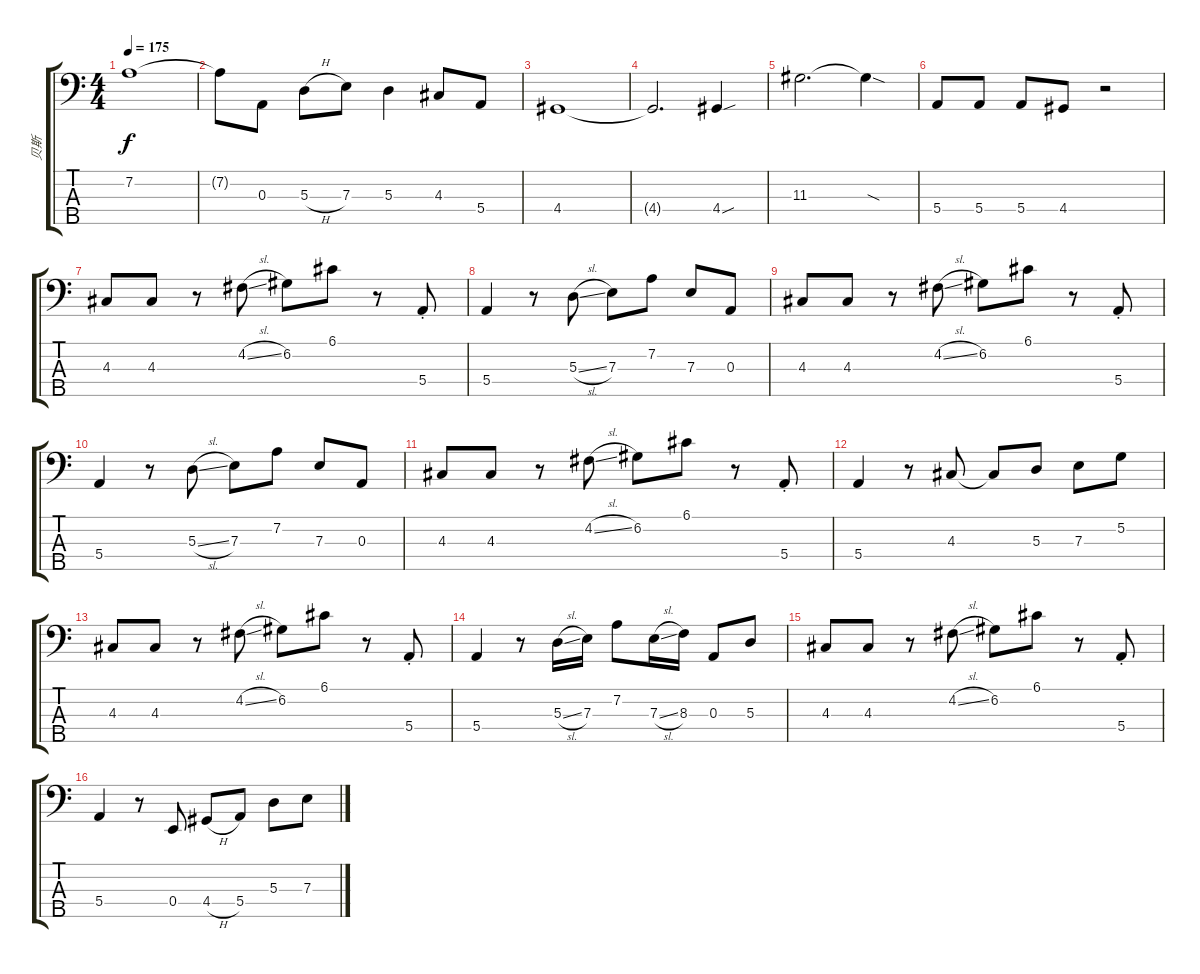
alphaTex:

\track ("贝斯" "贝斯") {instrument electricbasspick}
\staff {score tabs}
\tuning (G2 D2 A1 E1 B0) {hide}
\ts (4 4)
\tempo 175
\clef f4
\ks c
7.2{t}.1{dy f} |
7.2{t}.8 0.3.8 5.3{h}.8 7.3.8 5.3.4 4.3.8 5.4.8 |
4.4.1 |
4.4{t}.2{d} 4.4{sou}.4 |
11.3.2{d} 11.3{sod t}.4 |
5.4.8 5.4.8 5.4.8 4.4.8 r.2 |
4.3.8 4.3.8 r.8 4.2{sl}.8 6.2.8 6.1.8 r.8 5.4{st}.8 |
5.4.4 r.8 5.3{sl}.8 7.3.8 7.2.8 7.3.8 0.3.8 |
4.3.8 4.3.8 r.8 4.2{sl}.8 6.2.8 6.1.8 r.8 5.4{st}.8 |
5.4.4 r.8 5.3{sl}.8 7.3.8 7.2.8 7.3.8 0.3.8 |
4.3.8 4.3.8 r.8 4.2{sl}.8 6.2.8 6.1.8 r.8 5.4{st}.8 |
5.4.4 r.8 4.3.8 4.3{t}.8 5.3.8 7.3.8 5.2.8 |
4.3.8 4.3.8 r.8 4.2{sl}.8 6.2.8 6.1.8 r.8 5.4{st}.8 |
5.4.4 r.8 5.3{sl}.16 7.3.16 7.2.8 7.3{sl}.16 8.3.16 0.3.8 5.3.8 |
4.3.8 4.3.8 r.8 4.2{sl}.8 6.2.8 6.1.8 r.8 5.4{st}.8 |
5.4.4 r.8 0.4.8 4.4{h}.8 5.4.8 5.3.8 7.3.8
